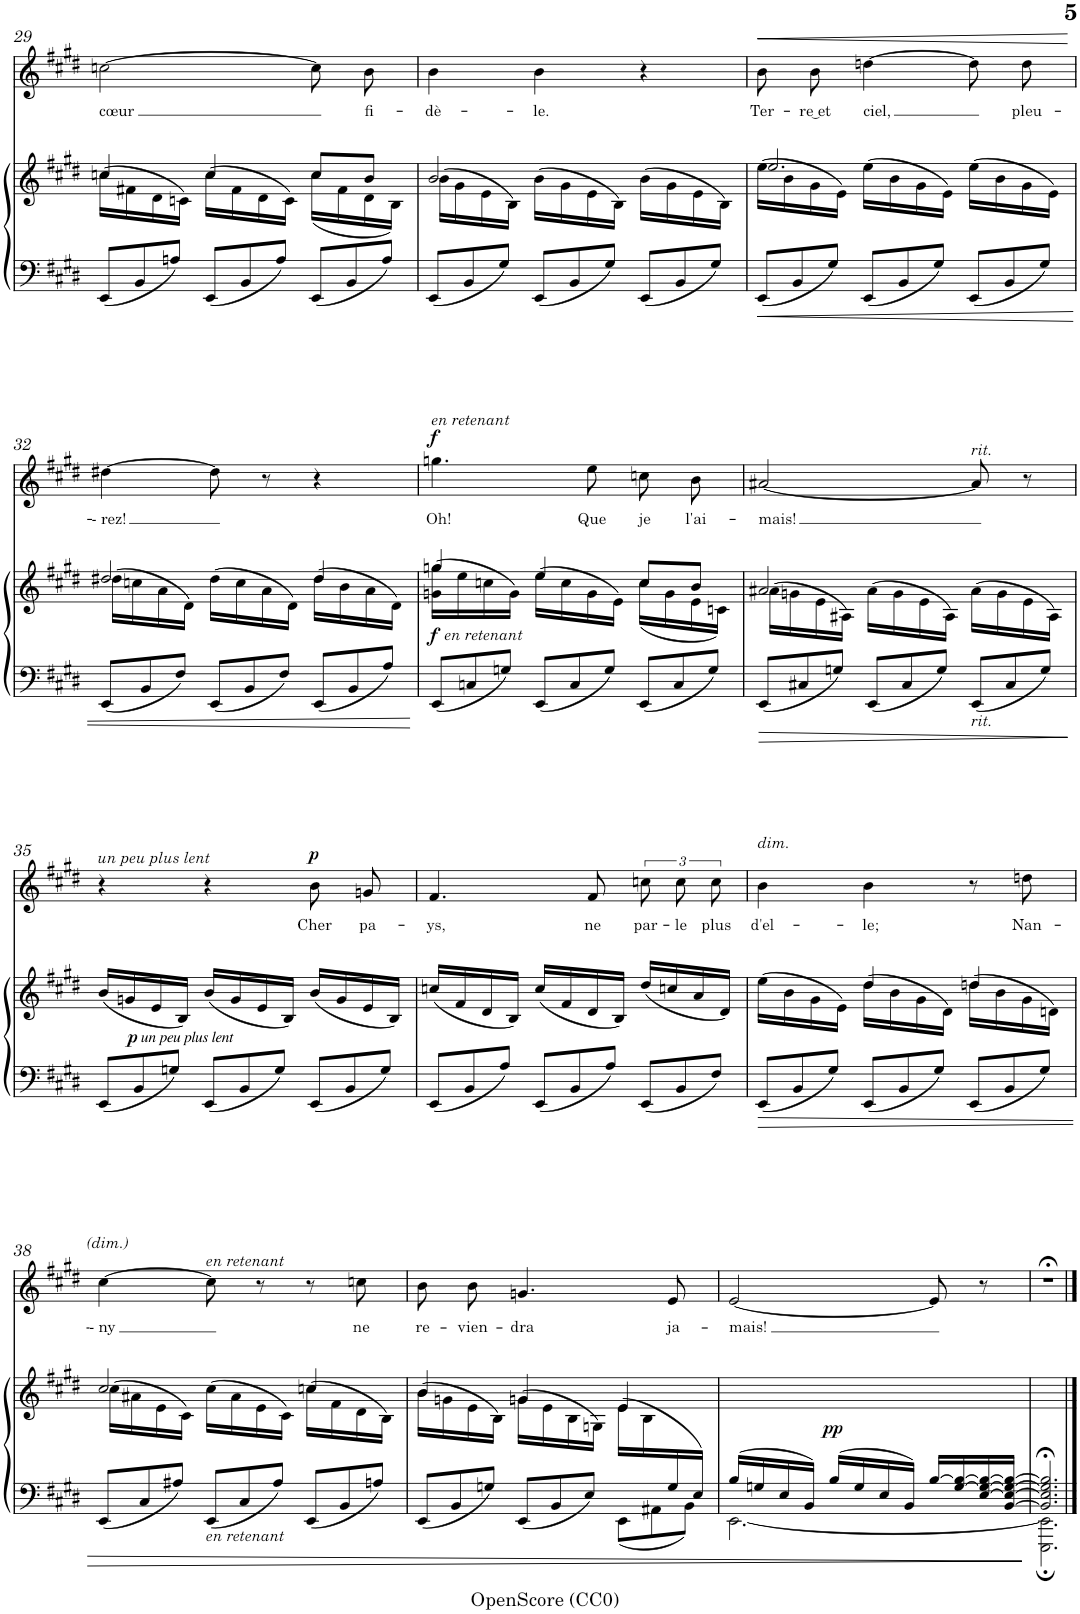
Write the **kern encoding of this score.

**kern	**kern	**dynam	**kern	**text	**dynam
*part2	*part2	*part2	*part1	*part1	*part1
*staff3	*staff2	*staff2/3	*staff1	*staff1	*staff1
*I"Piano	*	*	*I"Chant Voice	*	*
*I'Pno	*	*	*	*	*
!!LO:PB:g=z
*clefF4	*clefG2	*	*clefG2	*	*
*k[f#c#g#d#]	*k[f#c#g#d#]	*	*k[f#c#g#d#]	*	*
*M3/4	*M3/4	*	*M3/4	*	*
*Xbrackettup	*	*	*	*	*
=29	=29	=29	=29	=29	=29
*	*^	*	*	*	*
!	!	!	!	!	!LO:LY:b	!
12EE/L	4ccn/	(>16cc\LL	.	[2ccn\	cœur	.
.	.	16f#X\	.	.	.	.
12BB/	.	.	.	.	.	.
.	.	16d#\	.	.	.	.
12An/J	.	.	.	.	.	.
.	.	16cn\JJ)	.	.	.	.
12EE/L	4cc/	(>16cc\LL	.	.	.	.
.	.	16f#\	.	.	.	.
12BB/	.	.	.	.	.	.
.	.	16d#\	.	.	.	.
12A/J	.	.	.	.	.	.
.	.	16c\JJ)	.	.	.	.
12EE/L	8cc/L	(16cc\LL	.	8cc\L]	.	.
.	.	16f#\	.	.	.	.
12BB/	.	.	.	.	.	.
!	!	!	!	!	!LO:LY:b	!
.	8b/J	16d#\	.	8b\J	fi-	.
12A/J	.	.	.	.	.	.
.	.	16B\JJ)	.	.	.	.
=30	=30	=30	=30	=30	=30	=30
!	!	!	!	!	!LO:LY:b	!
12EE/L	2b/	(>16b\LL	.	4b\	-dè-	.
.	.	16g#\	.	.	.	.
12BB/	.	.	.	.	.	.
.	.	16e\	.	.	.	.
12G#/J	.	.	.	.	.	.
.	.	16B\JJ)	.	.	.	.
!	!	!	!	!	!LO:LY:b	!
12EE/L	.	(>16b\LL	.	4b\	-le.	.
.	.	16g#\	.	.	.	.
12BB/	.	.	.	.	.	.
.	.	16e\	.	.	.	.
12G#/J	.	.	.	.	.	.
.	.	16B\JJ)	.	.	.	.
12EE/L	4ryy	(>16b\LL	.	4r	.	.
.	.	16g#\	.	.	.	.
12BB/	.	.	.	.	.	.
.	.	16e\	.	.	.	.
12G#/J	.	.	.	.	.	.
.	.	16B\JJ)	.	.	.	.
=31	=31	=31	=31	=31	=31	=31
!	!	!	!	!	!LO:LY:b	!LO:HP:b
12EE/L	2.ee/	(>16ee\LL	.	8b\L	Ter-	<
.	.	16b\	.	.	.	.
12BB/	.	.	.	.	.	.
!	!	!	!	!	!LO:LY:b	!
.	.	16g#\	.	8b\J	-re‿et	.
12G#/J	.	.	.	.	.	.
.	.	16e\JJ)	.	.	.	.
!	!	!	!	!	!LO:LY:b	!
12EE/L	.	(>16ee\LL	.	[4ddn\	ciel,	.
.	.	16b\	.	.	.	.
12BB/	.	.	.	.	.	.
.	.	16g#\	.	.	.	.
12G#/J	.	.	.	.	.	.
.	.	16e\JJ)	.	.	.	.
12EE/L	.	(>16ee\LL	.	8dd\L]	.	.
.	.	16b\	.	.	.	.
12BB/	.	.	.	.	.	.
!	!	!	!	!	!LO:LY:b	!
.	.	16g#\	.	8dd\J	pleu-	.
12G#/J	.	.	.	.	.	.
.	.	16e\JJ)	.	.	.	.
*	*v	*v	*	*	*	*
.	.	.	.	.	[
!!LO:LB:g=z
=32	=32	=32	=32	=32	=32
*	*^	*	*	*	*
!	!	!	!	!	!LO:LY:b	!
12EE/L	2dd#X/	(>16dd#\LL	.	[4dd#X\	-- rez!	.
.	.	16ccn\	.	.	.	.
12BB/	.	.	.	.	.	.
.	.	16a\	.	.	.	.
12F#/J	.	.	.	.	.	.
.	.	16d#\JJ)	.	.	.	.
12EE/L	.	(>16dd#\LL	.	8dd#\]	.	.
.	.	16cc\	.	.	.	.
12BB/	.	.	.	.	.	.
.	.	16a\	.	8r	.	.
12F#/J	.	.	.	.	.	.
.	.	16d#\JJ)	.	.	.	.
12EE/L	4dd#/	(>16dd#\LL	.	4r	.	.
.	.	16b\	.	.	.	.
12BB/	.	.	.	.	.	.
.	.	16a\	.	.	.	.
12A/J	.	.	.	.	.	.
.	.	16d#\JJ)	.	.	.	.
=33	=33	=33	=33	=33	=33	=33
!	!	!	!	!LO:TX:a:i:t=en retenant	!	!
!	!	!	!LO:DY:b	!	!LO:LY:b	!
!	!	!	!LO:DY:n=1:b	!	!	!LO:DY:a
12EE/L	4ggn/	(>16gn\ 16gg\LL	f other-dynamics	4.ggn\	Oh!	f
.	.	16ee\	.	.	.	.
12Cn/	.	.	.	.	.	.
.	.	16ccn\	.	.	.	.
12Gn/J	.	.	.	.	.	.
.	.	16g\JJ)	.	.	.	.
12EE/L	4ee/	(>16ee\LL	.	.	.	.
.	.	16cc\	.	.	.	.
12C/	.	.	.	.	.	.
!	!	!	!	!	!LO:LY:b	!
.	.	16g\	.	8ee\	Que	.
12G/J	.	.	.	.	.	.
.	.	16e\JJ)	.	.	.	.
!	!	!	!	!	!LO:LY:b	!
12EE/L	8cc/L	(16cc\LL	.	8ccn\L	je	.
.	.	16g\	.	.	.	.
12C/	.	.	.	.	.	.
!	!	!	!	!	!LO:LY:b	!
.	8b/J	16e\	.	8b\J	l'ai-	.
12G/J	.	.	.	.	.	.
.	.	16cn\JJ)	.	.	.	.
=34	=34	=34	=34	=34	=34	=34
!	!	!	!	!	!LO:LY:b	!
12EE/L	2a#X/	(>16a#\LL	.	[2a#X/	-mais!	.
.	.	16gn\	.	.	.	.
12C#X/	.	.	.	.	.	.
.	.	16e\	.	.	.	.
12Gn/J	.	.	.	.	.	.
.	.	16A#X\JJ)	.	.	.	.
12EE/L	.	(>16a#\LL	.	.	.	.
.	.	16g\	.	.	.	.
12C#/	.	.	.	.	.	.
.	.	16e\	.	.	.	.
12G/J	.	.	.	.	.	.
.	.	16A#\JJ)	.	.	.	.
!	!	!	!	!LO:TX:a:i:t=rit.	!	!
!LO:TX:b:i:t=rit.	!	!	!	!	!	!
12EE/L	4ryy	(>16a#\LL	.	8a#/]	.	.
.	.	16g\	.	.	.	.
12C#/	.	.	.	.	.	.
.	.	16e\	.	8r	.	.
12G/J	.	.	.	.	.	.
.	.	16A#\JJ)	.	.	.	.
!!LO:LB:g=z
=35	=35	=35	=35	=35	=35	=35
!	!	!	!	!LO:TX:a:i:t=un peu plus lent	!	!
!	!	!	!LO:DY:b	!	!	!
!	!	!	!LO:DY:n=1:b	!	!	!
*	*v	*v	*	*	*	*
12EE/L	(16b/LL	p other-dynamics	4r	.	.
.	16gn/	.	.	.	.
12BB/	.	.	.	.	.
.	16e/	.	.	.	.
12Gn/J	.	.	.	.	.
.	16B/JJ)	.	.	.	.
12EE/L	(16b/LL	.	4r	.	.
.	16g/	.	.	.	.
12BB/	.	.	.	.	.
.	16e/	.	.	.	.
12G/J	.	.	.	.	.
.	16B/JJ)	.	.	.	.
!	!	!	!	!LO:LY:b	!LO:DY:a
12EE/L	(16b/LL	.	8b/L	Cher	p
.	16g/	.	.	.	.
12BB/	.	.	.	.	.
!	!	!	!	!LO:LY:b	!
.	16e/	.	8gn/J	pa-	.
12G/J	.	.	.	.	.
.	16B/JJ)	.	.	.	.
=36	=36	=36	=36	=36	=36
!	!	!	!	!LO:LY:b	!
12EE/L	(16ccn/LL	.	4.f#/	-ys,	.
.	16f#/	.	.	.	.
12BB/	.	.	.	.	.
.	16d#/	.	.	.	.
12A/J	.	.	.	.	.
.	16B/JJ)	.	.	.	.
12EE/L	(16cc/LL	.	.	.	.
.	16f#/	.	.	.	.
12BB/	.	.	.	.	.
!	!	!	!	!LO:LY:b	!
.	16d#/	.	8f#/	ne	.
12A/J	.	.	.	.	.
.	16B/JJ)	.	.	.	.
!	!	!	!	!LO:LY:b	!
12EE/L	(16dd#/LL	.	12ccn\L	par-	.
.	16ccn/	.	.	.	.
!	!	!	!	!LO:LY:b	!
12BB/	.	.	12cc\	-le	.
.	16a/	.	.	.	.
!	!	!	!	!LO:LY:b	!
12F#/J	.	.	12cc\J	plus	.
.	16d#/JJ)	.	.	.	.
=37	=37	=37	=37	=37	=37
*	*^	*	*	*	*
!	!	!	!	!LO:TX:a:i:t=dim.	!	!
!	!	!	!	!	!LO:LY:b	!
12EE/L	4ryy	(>16ee\LL	.	4b\	d'el-	.
.	.	16b\	.	.	.	.
12BB/	.	.	.	.	.	.
.	.	16g#\	.	.	.	.
12G#/J	.	.	.	.	.	.
.	.	16e\JJ)	.	.	.	.
!	!	!	!	!	!LO:LY:b	!
12EE/L	4dd#/	(>16dd#\LL	.	4b\	-le;	.
.	.	16b\	.	.	.	.
12BB/	.	.	.	.	.	.
.	.	16g#\	.	.	.	.
12G#/J	.	.	.	.	.	.
.	.	16d#\JJ)	.	.	.	.
12EE/L	4ddn/	(>16dd\LL	.	8r	.	.
.	.	16b\	.	.	.	.
12BB/	.	.	.	.	.	.
!	!	!	!	!	!LO:LY:b	!
.	.	16g#\	.	8ddn\	Nan-	.
12G#/J	.	.	.	.	.	.
.	.	16dn\JJ)	.	.	.	.
!!LO:LB:g=z
=38	=38	=38	=38	=38	=38	=38
!	!	!	!	!	!LO:LY:b	!
12EE/L	2cc#/	(>16cc#\LL	.	[4cc#\	-- ny	.
.	.	16a#X\	.	.	.	.
12C#/	.	.	.	.	.	.
.	.	16e\	.	.	.	.
12A#X/J	.	.	.	.	.	.
.	.	16c#\JJ)	.	.	.	.
!	!	!	!	!LO:TX:a:i:t=en retenant	!	!
!LO:TX:b:i:t=en retenant	!	!	!	!	!	!
12EE/L	.	(>16cc#\LL	.	8cc#\]	.	.
.	.	16a#\	.	.	.	.
12C#/	.	.	.	.	.	.
.	.	16e\	.	8r	.	.
12A#/J	.	.	.	.	.	.
.	.	16c#\JJ)	.	.	.	.
12EE/L	4ccn/	(>16cc\LL	.	8r	.	.
.	.	16f#\	.	.	.	.
12BB/	.	.	.	.	.	.
!	!	!	!	!	!LO:LY:b	!
.	.	16d#\	.	8ccn\	ne	.
12An/J	.	.	.	.	.	.
.	.	16B\JJ)	.	.	.	.
=39	=39	=39	=39	=39	=39	=39
*^	*	*	*	*	*	*
!	!	!	!	!	!	!LO:LY:b	!
8ryy	12EE/L	4b/	(>16b\LL	.	8b\L	re-	.
.	.	.	16gn\	.	.	.	.
.	12BB/	.	.	.	.	.	.
!	!	!	!	!	!	!LO:LY:b	!
.	.	.	16e\	.	8b\J	-vien-	.
.	12Gn/J	.	.	.	.	.	.
.	.	.	16B\JJ)	.	.	.	.
!	!	!	!	!	!	!LO:LY:b	!
.	12EE/L	4gn/	(>16g\LL	.	4.gn/	-dra	.
.	.	.	16e\	.	.	.	.
.	12BB/	.	.	.	.	.	.
.	.	.	16B\	.	.	.	.
.	12E/J	.	.	.	.	.	.
.	.	.	16Gn\JJ)	.	.	.	.
*	*brackettup	*	*	*	*	*	*
.	12EE\L	4e/	(>16e\LL	.	.	.	.
.	.	.	16B\	.	.	.	.
.	12AA#X\	.	.	.	.	.	.
!	!	!	!	!	!	!LO:LY:b	!
16G/	.	.	8ryy	.	8e/	ja-	.
.	12BB\J	.	.	.	.	.	.
16E/JJ)	.	.	.	.	.	.	.
*	*	*v	*v	*	*	*	*
=40	=40	=40	=40	=40	=40	=40
!	!	!	!	!	!LO:LY:b	!
16B/LL	[2.EE\	2.ryy	.	[2e/	-mais!	.
16Gn/	.	.	.	.	.	.
16E/	.	.	.	.	.	.
16BB/JJ	.	.	.	.	.	.
!	!	!	!LO:DY:a=2	!	!	!
16B/LL	.	.	pp	.	.	.
16G/	.	.	.	.	.	.
16E/	.	.	.	.	.	.
16BB/JJ	.	.	.	.	.	.
[16B/LL	.	.	.	8e/]	.	.
[16G/ 16B/_	.	.	.	.	.	.
[16E/ 16G/_ 16B/_	.	.	.	8r	.	.
[16BB/ 16E/_ 16G/_ 16B/_JJ	.	.	.	.	.	.
=41	=41	=41	=41	=41	=41	=41
2.BB/];< 2.E/];< 2.G/];< 2.B/];<	2.EEE\; 2.EE\];	2.ryy	.	2.r;<	.	.
*v	*v	*	*	*	*	*
==	==	==	==	==	==
*-	*-	*-	*-	*-	*-
